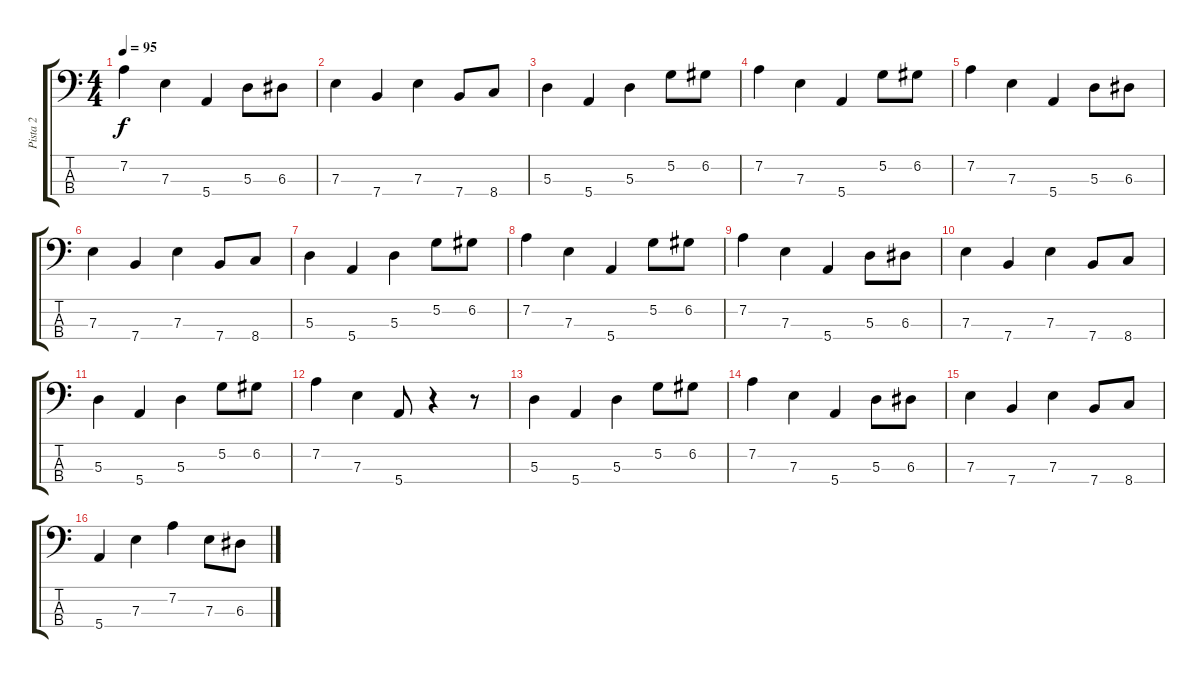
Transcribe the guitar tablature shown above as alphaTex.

\track ("Pista 2" "Pista 2") {instrument electricbassfinger}
\staff {score tabs}
\tuning (G2 D2 A1 E1) {hide}
\ts (4 4)
\tempo 95
\clef f4
\ks c
7.2.4{dy f} 7.3.4 5.4.4 5.3.8 6.3.8 |
7.3.4 7.4.4 7.3.4 7.4.8 8.4.8 |
5.3.4 5.4.4 5.3.4 5.2.8 6.2.8 |
7.2.4 7.3.4 5.4.4 5.2.8 6.2.8 |
7.2.4 7.3.4 5.4.4 5.3.8 6.3.8 |
7.3.4 7.4.4 7.3.4 7.4.8 8.4.8 |
5.3.4 5.4.4 5.3.4 5.2.8 6.2.8 |
7.2.4 7.3.4 5.4.4 5.2.8 6.2.8 |
7.2.4 7.3.4 5.4.4 5.3.8 6.3.8 |
7.3.4 7.4.4 7.3.4 7.4.8 8.4.8 |
5.3.4 5.4.4 5.3.4 5.2.8 6.2.8 |
7.2.4 7.3.4 5.4.8 r.4 r.8 |
5.3.4 5.4.4 5.3.4 5.2.8 6.2.8 |
7.2.4 7.3.4 5.4.4 5.3.8 6.3.8 |
7.3.4 7.4.4 7.3.4 7.4.8 8.4.8 |
5.4.4 7.3.4 7.2.4 7.3.8 6.3.8
